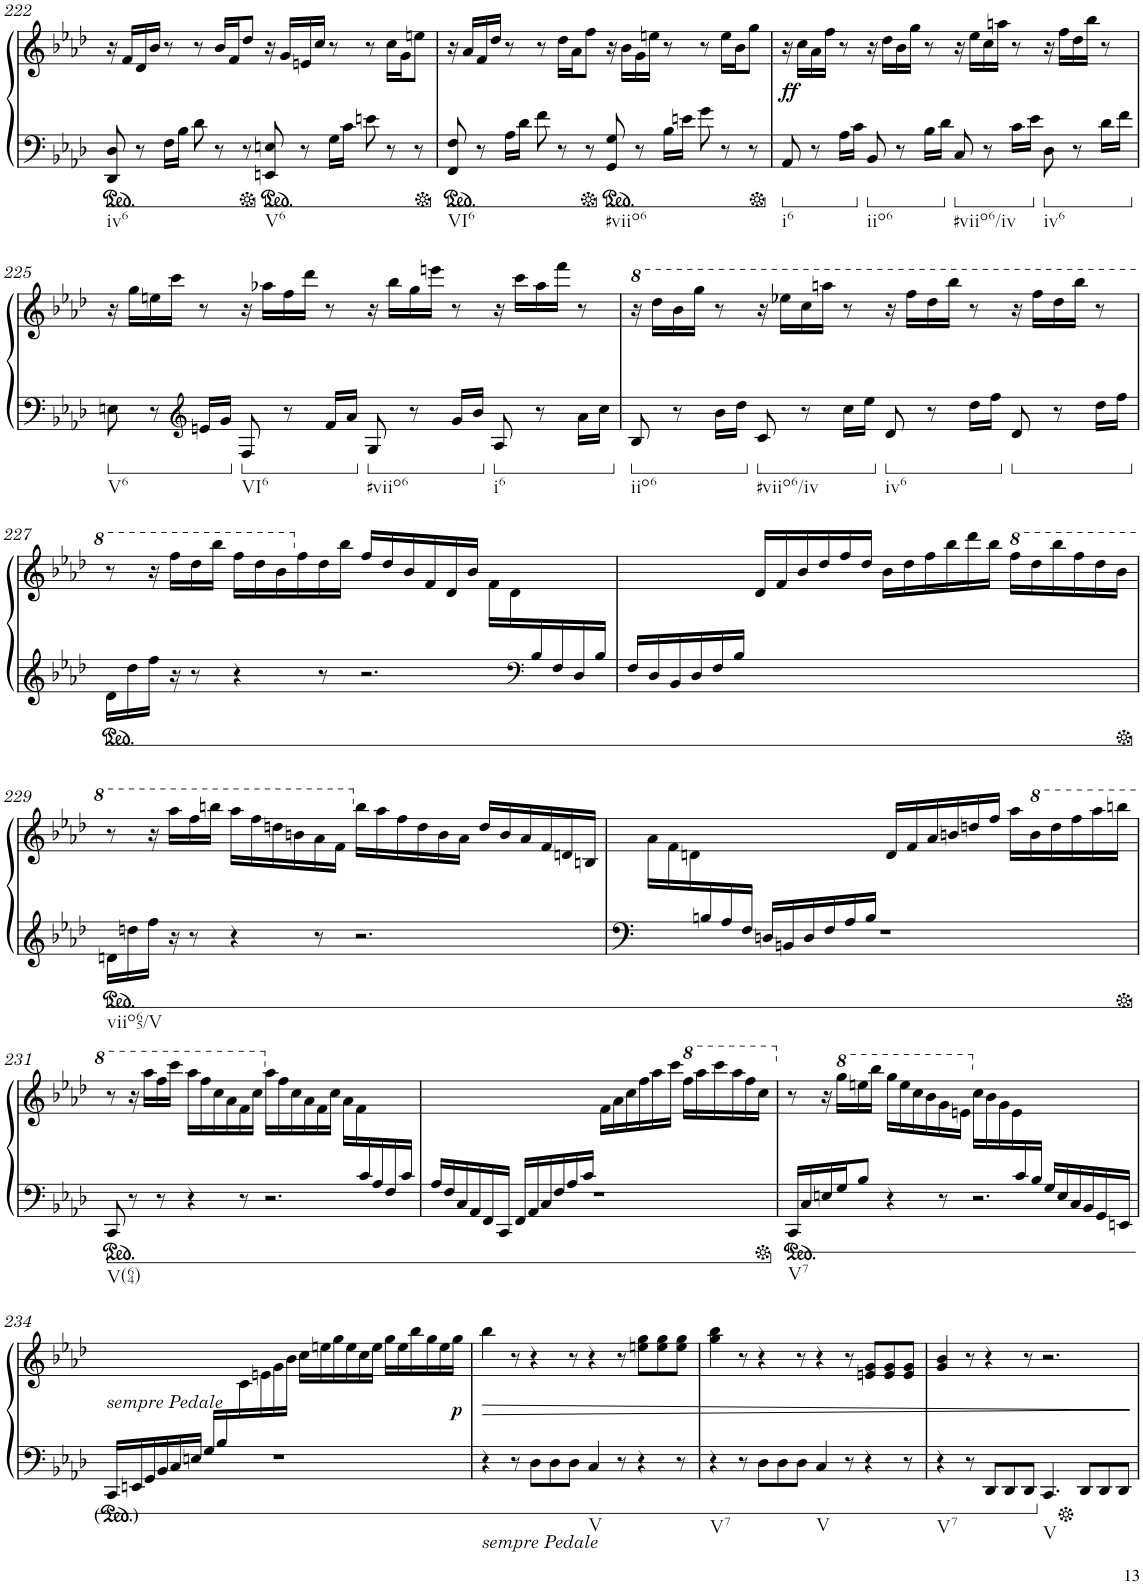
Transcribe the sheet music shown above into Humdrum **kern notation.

**kern	**kern	**dynam
*part1	*part1	*part1
*staff2	*staff1	*staff1/2
*I"Piano	*	*
*I'Pno.	*	*
!!LO:PB:g=z
*clefG2	*clefG2	*
*k[b-e-a-d-]	*k[b-e-a-d-]	*
*M12/8	*M12/8	*
=222	=222	=222
!LO:TX:b:t=iv6	!	!
8DD-/ 8D-/	16r	.
.	16f/LL	.
8r	16d-/	.
.	16b-/JJ	.
16F\LL	8r	.
16B-\JJ	.	.
8d-\	8r	.
8r	16b-/LL	.
.	16f/J	.
8r	8dd-/J	.
!LO:TX:b:t=V6	!	!
8EEn/ 8En/	16r	.
.	16g/LL	.
8r	16en/	.
.	16cc/JJ	.
16G\LL	8r	.
16c\JJ	.	.
8en\	8r	.
8r	16cc\LL	.
.	16g\J	.
8r	8een\J	.
=223	=223	=223
!LO:TX:b:t=VI6	!	!
8FF/ 8F/	16r	.
.	16a-/LL	.
8r	16f/	.
.	16dd-/JJ	.
16A-\LL	8r	.
16d-\JJ	.	.
8f\	8r	.
8r	16dd-\LL	.
.	16a-\J	.
8r	8ff\J	.
!LO:TX:b:t=#viio6	!	!
8GG/ 8G/	16r	.
.	16b-\LL	.
8r	16g\	.
.	16een\JJ	.
16B-\LL	8r	.
16en\JJ	.	.
8g\	8r	.
8r	16ee\LL	.
.	16b-\J	.
8r	8gg\J	.
=224	=224	=224
!LO:TX:b:t=i6	!	!
!	!	!LO:DY:b
8AA-/	16r	ff
.	16cc\LL	.
8r	16a-\	.
.	16ff\JJ	.
16A-\LL	8r	.
16c\JJ	.	.
!LO:TX:b:t=iio6	!	!
8BB-/	16r	.
.	16dd-\LL	.
8r	16b-\	.
.	16gg\JJ	.
16B-\LL	8r	.
16d-\JJ	.	.
!LO:TX:b:t=#viio6/iv	!	!
8C/	16r	.
.	16ee-\LL	.
8r	16cc\	.
.	16aan\JJ	.
16c\LL	8r	.
16e-\JJ	.	.
!LO:TX:b:t=iv6	!	!
8D-\	16r	.
.	16ff\LL	.
8r	16dd-\	.
.	16bb-\JJ	.
16d-\LL	8r	.
16f\JJ	.	.
!!LO:LB:g=z
=225	=225	=225
!LO:TX:b:t=V6	!	!
8En\	16r	.
.	16gg\LL	.
8r	16een\	.
.	16ccc\JJ	.
*clefG2	*	*
16en/LL	8r	.
16g/JJ	.	.
!LO:TX:b:t=VI6	!	!
8F/	16r	.
.	16aa-X\LL	.
8r	16ff\	.
.	16ddd-\JJ	.
16f/LL	8r	.
16a-/JJ	.	.
!LO:TX:b:t=#viio6	!	!
8G/	16r	.
.	16bb-\LL	.
8r	16gg\	.
.	16eeen\JJ	.
16g/LL	8r	.
16b-/JJ	.	.
!LO:TX:b:t=i6	!	!
8A-/	16r	.
.	16ccc\LL	.
8r	16aa-\	.
.	16fff\JJ	.
16a-\LL	8r	.
16cc\JJ	.	.
=226	=226	=226
!LO:TX:b:t=iio6	!	!
8B-/	16r	.
.	16ddd-\LL	.
8r	16bb-\	.
.	16ggg\JJ	.
16b-\LL	8r	.
16dd-\JJ	.	.
!LO:TX:b:t=#viio6/iv	!	!
8c/	16r	.
.	16eee-X\LL	.
8r	16ccc\	.
.	16aaan\JJ	.
16cc\LL	8r	.
16ee-\JJ	.	.
!LO:TX:b:t=iv6	!	!
8d-/	16r	.
.	16fff\LL	.
8r	16ddd-\	.
.	16bbb-\JJ	.
16dd-\LL	8r	.
16ff\JJ	.	.
8d-/	16r	.
.	16fff\LL	.
8r	16ddd-\	.
.	16bbb-\JJ	.
16dd-\LL	8r	.
16ff\JJ	.	.
!!LO:LB:g=z
=227	=227	=227
*^	*	*
*	*^	*	*
4ryy	16d-\LL	2.ryy	8r	.
.	16dd-\	.	.	.
.	16ff\JJ	.	16r	.
.	16r	.	16fff\LL	.
.	8r	.	16ddd-\	.
.	.	.	16bbb-\JJ	.
.	4r	.	16fff\LL	.
.	.	.	16ddd-\	.
.	.	.	16bb-\	.
.	.	.	16ff\	.
.	8r	.	16dd-\	.
.	.	.	16bb-\JJ	.
.	2.r	4.ryy	16ff/LL	.
.	.	.	16dd-/	.
.	.	.	16b-/	.
.	.	.	16f/	.
.	.	.	16d-/	.
.	.	.	16b-/JJ	.
.	.	8ryy	16f\LL	.
.	.	.	16d-\	.
*clefF4	*	*	*	*
16B-/	.	4ryy	4ryy	.
16F/	.	.	.	.
16D-/	.	.	.	.
16B-/JJ	.	.	.	.
*	*v	*v	*	*
=228	=228	=228	=228
16F/LL	1.ryy	4.ryy	.
16D-/	.	.	.
16BB-/	.	.	.
16D-/	.	.	.
16F/	.	.	.
16B-/JJ	.	.	.
1ryy	.	16d-/LL	.
.	.	16f/	.
.	.	16b-/	.
.	.	16dd-/	.
.	.	16ff/	.
.	.	16dd-/JJ	.
.	.	16b-\LL	.
.	.	16dd-\	.
.	.	16ff\	.
.	.	16bb-\	.
.	.	16ddd-\	.
.	.	16bb-\JJ	.
.	.	16fff\LL	.
.	.	16ddd-\	.
.	.	16bbb-\	.
.	.	16fff\	.
8ryy	.	16ddd-\	.
.	.	16bb-\JJ	.
*v	*v	*	*
!!LO:LB:g=z
=229	=229	=229
!LO:TX:b:t=viio65/V	!	!
16dn\LL	8r	.
16ddn\	.	.
16ff\JJ	16r	.
16r	16aaa-\LL	.
8r	16fff\	.
.	16bbbn\JJ	.
4r	16aaa-\LL	.
.	16fff\	.
.	16dddn\	.
.	16bbn\	.
8r	16aa-\	.
.	16ff\JJ	.
2.r	16bb\LL	.
.	16aa-\	.
.	16ff\	.
.	16dd\	.
.	16b\	.
.	16a-\JJ	.
.	16dd/LL	.
.	16b/	.
.	16a-/	.
.	16f/	.
.	16dn/	.
.	16Bn/JJ	.
=230	=230	=230
*^	*	*
8.ryy	1.r	16a-\LL	.
.	.	16f\	.
.	.	16dn\	.
16Bn/	.	16ryy	.
16A-/	.	.	.
16F/JJ	.	.	.
16Dn/LL	.	.	.
16BBn/	.	.	.
16D/	.	.	.
16F/	.	.	.
16A-/	.	.	.
16B/JJ	.	.	.
2.ryy	.	16d/LL	.
.	.	16f/	.
.	.	16a-/	.
.	.	16bn/	.
.	.	16ddn/	.
.	.	16ff/JJ	.
.	.	16aa-\LL	.
.	.	16bb\	.
.	.	16ddd\	.
.	.	16fff\	.
.	.	16aaa-\	.
.	.	16bbbn\JJ	.
!!LO:LB:g=z
=231	=231	=231	=231
!LO:TX:b:t=V(64)	!	!	!
4ryy	8CC/	8r	.
.	8r	16r	.
.	.	16aaa-\LL	.
.	8r	16fff\	.
.	.	16cccc\JJ	.
.	4r	16aaa-\LL	.
.	.	16fff\	.
.	.	16ccc\	.
.	.	16aa-\	.
.	8r	16ff\	.
.	.	16ccc\JJ	.
.	2.r	16aa-\LL	.
.	.	16ff\	.
.	.	16cc\	.
.	.	16a-\	.
.	.	16f\	.
.	.	16cc\JJ	.
.	.	16a-\LL	.
.	.	16f\	.
16c/	.	4ryy	.
16A-/	.	.	.
16F/	.	.	.
16c/JJ	.	.	.
=232	=232	=232	=232
16A-/LL	1.r	2.ryy	.
16F/	.	.	.
16C/	.	.	.
16AA-/	.	.	.
16FF/	.	.	.
16CC/JJ	.	.	.
16FF/LL	.	.	.
16AA-/	.	.	.
16C/	.	.	.
16F/	.	.	.
16A-/	.	.	.
16c/JJ	.	.	.
2.ryy	.	16f\LL	.
.	.	16a-\	.
.	.	16cc\	.
.	.	16ff\	.
.	.	16aa-\	.
.	.	16ccc\JJ	.
*	*	*8va	*
.	.	16fff\LL	.
.	.	16aaa-\	.
.	.	16cccc\	.
.	.	16aaa-\	.
.	.	16fff\	.
.	.	16ccc\JJ	.
=233	=233	=233	=233
*	*	*X8va	*
!LO:TX:b:t=V7	!	!	!
1ryy	16CC/LL	8r	.
.	16C/	.	.
.	16En/	16r	.
*	*	*8va	*
.	16G/J	16ggg\LL	.
.	8B-/J	16eeen\	.
.	.	16bbb-\JJ	.
.	4r	16ggg\LL	.
.	.	16eee\	.
.	.	16ccc\	.
.	.	16bb-\	.
.	8r	16gg\	.
.	.	16een\JJ	.
*	*	*X8va	*
.	2.r	16cc\LL	.
.	.	16b-\	.
.	.	16g\	.
.	.	16e\	.
16c/	.	2ryy	.
16B-/JJ	.	.	.
16G/LL	.	.	.
16E/	.	.	.
16C/	.	.	.
16BB-/	.	.	.
16GG/	.	.	.
16EEn/JJ	.	.	.
!!LO:LB:g=z
=234	=234	=234	=234
!	!	!LO:TX:b:i:t=sempre Pedale	!
16CC/LL	1.r	2ryy	.
16EEn/	.	.	.
16GG/	.	.	.
16BB-/	.	.	.
16C/	.	.	.
16En/JJ	.	.	.
16G/LL	.	.	.
16B-/	.	.	.
1ryy	.	16c\	.
.	.	16en\	.
.	.	16g\	.
.	.	16b-\JJ	.
.	.	16cc\LL	.
.	.	16een\	.
.	.	16gg\	.
.	.	16ee\	.
.	.	16cc\	.
.	.	16ee\JJ	.
.	.	16gg\LL	.
.	.	16ee\	.
.	.	16bb-\	.
.	.	16gg\	.
.	.	16ee\	.
.	.	16gg\JJ	.
*v	*v	*	*
=235	=235	=235
!LO:TX:b:i:t=sempre Pedale	!	!
!	!	!LO:HP:b
!	!	!LO:DY:n=1:a=2
4r	4bb-\	> p
8r	8r	.
8D-\L	4r	.
8D-\	.	.
8D-\J	8r	.
!LO:TX:b:t=V	!	!
4C/	4r	.
8r	8r	.
4r	8een\ 8gg\L	.
.	8ee\ 8gg\	.
8r	8ee\ 8gg\J	.
=236	=236	=236
!LO:TX:b:t=V7	!	!
4r	4gg\ 4bb-\	.
8r	8r	.
8D-\L	4r	.
8D-\	.	.
8D-\J	8r	.
!LO:TX:b:t=V	!	!
4C/	4r	.
8r	8r	.
4r	8en/ 8g/L	.
.	8e/ 8g/	.
8r	8e/ 8g/J	.
=237	=237	=237
!LO:TX:b:t=V7	!	!
4r	4g/ 4b-/	.
8r	8r	.
8DD-/L	4r	.
8DD-/	.	.
8DD-/J	8r	.
!LO:TX:b:t=V	!	!
4.CC/	2.r	.
8DD-/L	.	.
8DD-/	.	.
8DD-/J	.	.
.	.	]
=	=	=
*-	*-	*-
